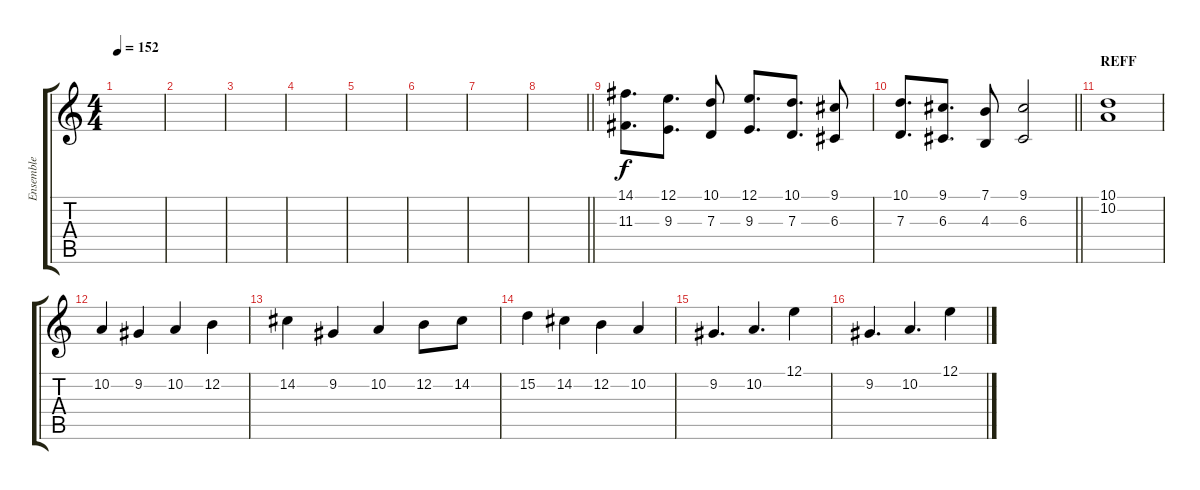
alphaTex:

\track ("Ensemble" "Ensemble") {instrument stringensemble1}
\staff {score tabs}
\tuning (E4 B3 G3 D3 A2 E2) {hide}
\ts (4 4)
\tempo 152
\clef g2
\ks c
|
|
|
|
|
|
|
\barLineRight lightlight
|
(14.1 11.3).8{d volume 16} (12.1 9.3).8{d} (10.1 7.3).8 (12.1 9.3).8{d} (10.1 7.3).8{d} (9.1 6.3).8 |
\barLineRight lightlight
(10.1 7.3).8{d} (9.1 6.3).8{d} (7.1 4.3).8 (9.1 6.3).2 |
\section ("" "REFF")
(10.1 10.2).1{volume 12} |
10.2.4 9.2.4 10.2.4 12.2.4 |
14.2.4 9.2.4 10.2.4 12.2.8 14.2.8 |
15.2.4 14.2.4 12.2.4 10.2.4 |
9.2.4{d} 10.2.4{d} 12.1.4 |
9.2.4{d} 10.2.4{d} 12.1.4
